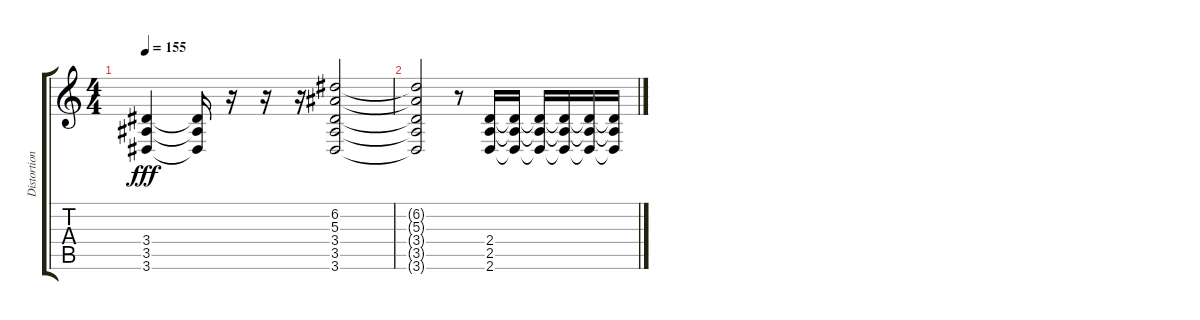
\track ("Distortion Right" "Distortion") {instrument overdrivenguitar}
\staff {score tabs}
\tuning (D4 A3 F3 C3 G2 C2) {hide}
\ts (4 4)
\tempo 155
\clef g2
\ks c
(3.4 3.5 3.6).4{dy fff} (3.4{t} 3.5{t} 3.6{t}).16 r.16 r.16 r.16 (6.2 5.3 3.4 3.5 3.6).2 |
(6.2{t} 5.3{t} 3.4{t} 3.5{t} 3.6{t}).2 r.8 (2.4 2.5 2.6).16 (2.4{t} 2.5{t} 2.6{t}).16 (2.4{t} 2.5{t} 2.6{t}).16 (2.4{t} 2.5{t} 2.6{t}).16 (2.4{t} 2.5{t} 2.6{t}).16 (2.4{t} 2.5{t} 2.6{t}).16
